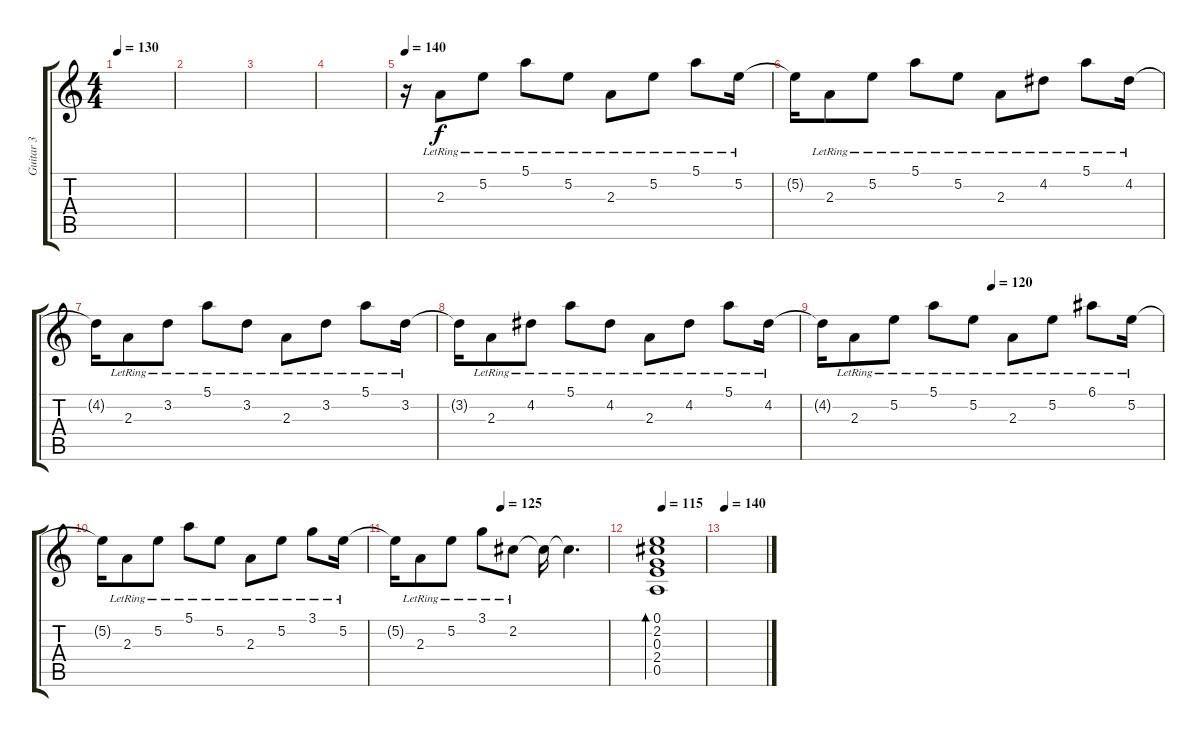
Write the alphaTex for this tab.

\track ("Guitar 3" "Guitar 3") {instrument electricguitarclean}
\staff {score tabs}
\tuning (E4 B3 G3 D3 A2 E2) {hide}
\ts (4 4)
\tempo 130
\clef g2
\ks c
|
|
|
|
\tempo 140
r.16 2.3{lr}.8 5.2{lr}.8 5.1{lr}.8 5.2{lr}.8 2.3{lr}.8 5.2{lr}.8 5.1{lr}.8 5.2{lr}.16 |
5.2{t}.16 2.3{lr}.8 5.2{lr}.8 5.1{lr}.8 5.2{lr}.8 2.3{lr}.8 4.2{lr}.8 5.1{lr}.8 4.2{lr}.16 |
4.2{t}.16 2.3{lr}.8 3.2{lr}.8 5.1{lr}.8 3.2{lr}.8 2.3{lr}.8 3.2{lr}.8 5.1{lr}.8 3.2{lr}.16 |
3.2{t}.16 2.3{lr}.8 4.2{lr}.8 5.1{lr}.8 4.2{lr}.8 2.3{lr}.8 4.2{lr}.8 5.1{lr}.8 4.2{lr}.16 |
\tempo (120 0.5)
4.2{t}.16 2.3{lr}.8 5.2{lr}.8 5.1{lr}.8 5.2{lr}.8 2.3{lr}.8 5.2{lr}.8 6.1{lr}.8 5.2{lr}.16 |
5.2{t}.16 2.3{lr}.8 5.2{lr}.8 5.1{lr}.8 5.2{lr}.8 2.3{lr}.8 5.2{lr}.8 3.1{lr}.8 5.2{lr}.16 |
\tempo (125 0.5)
5.2{t}.16 2.3{lr}.8 5.2{lr}.8 3.1{lr}.8 2.2{lr}.8 2.2{t}.16 2.2{t}.4{d} |
\tempo (115 0.125)
(0.1 2.2 0.3 2.4 0.5).1{bd 480 volume 10} |
\tempo 140
